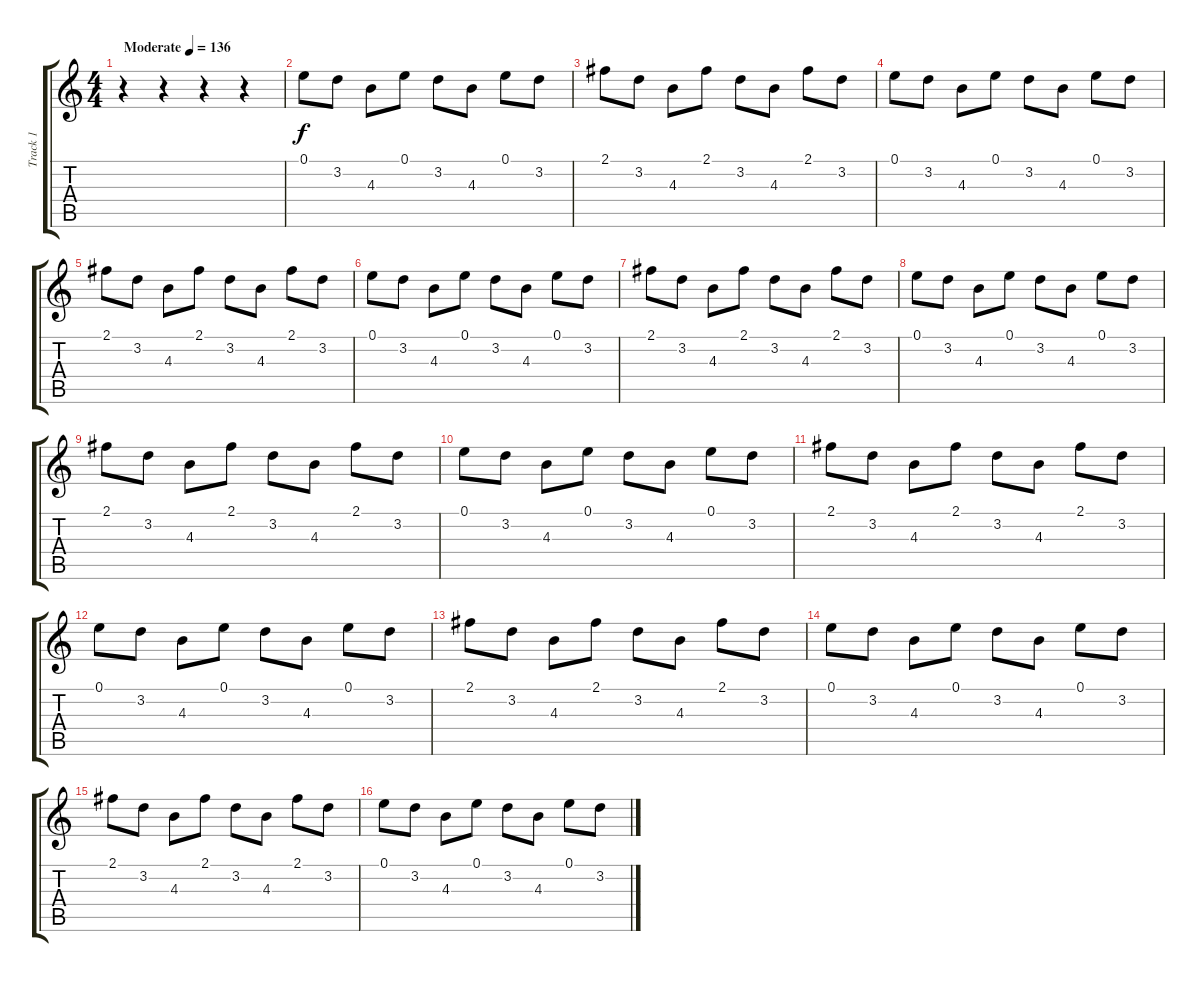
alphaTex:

\track ("Track 1" "Track 1") {instrument electricguitarclean}
\staff {score tabs}
\tuning (E4 B3 G3 D3 A2 E2) {hide}
\ts (4 4)
\tempo (136 "Moderate")
\clef g2
\ks c
r.4{dy f instrument electricguitarclean} r.4 r.4 r.4 |
0.1.8 3.2.8 4.3.8 0.1.8 3.2.8 4.3.8 0.1.8 3.2.8 |
2.1.8 3.2.8 4.3.8 2.1.8 3.2.8 4.3.8 2.1.8 3.2.8 |
0.1.8 3.2.8 4.3.8 0.1.8 3.2.8 4.3.8 0.1.8 3.2.8 |
2.1.8 3.2.8 4.3.8 2.1.8 3.2.8 4.3.8 2.1.8 3.2.8 |
0.1.8 3.2.8 4.3.8 0.1.8 3.2.8 4.3.8 0.1.8 3.2.8 |
2.1.8 3.2.8 4.3.8 2.1.8 3.2.8 4.3.8 2.1.8 3.2.8 |
0.1.8 3.2.8 4.3.8 0.1.8 3.2.8 4.3.8 0.1.8 3.2.8 |
2.1.8 3.2.8 4.3.8 2.1.8 3.2.8 4.3.8 2.1.8 3.2.8 |
0.1.8 3.2.8 4.3.8 0.1.8 3.2.8 4.3.8 0.1.8 3.2.8 |
2.1.8 3.2.8 4.3.8 2.1.8 3.2.8 4.3.8 2.1.8 3.2.8 |
0.1.8 3.2.8 4.3.8 0.1.8 3.2.8 4.3.8 0.1.8 3.2.8 |
2.1.8 3.2.8 4.3.8 2.1.8 3.2.8 4.3.8 2.1.8 3.2.8 |
0.1.8 3.2.8 4.3.8 0.1.8 3.2.8 4.3.8 0.1.8 3.2.8 |
2.1.8 3.2.8 4.3.8 2.1.8 3.2.8 4.3.8 2.1.8 3.2.8 |
0.1.8 3.2.8 4.3.8 0.1.8 3.2.8 4.3.8 0.1.8 3.2.8
